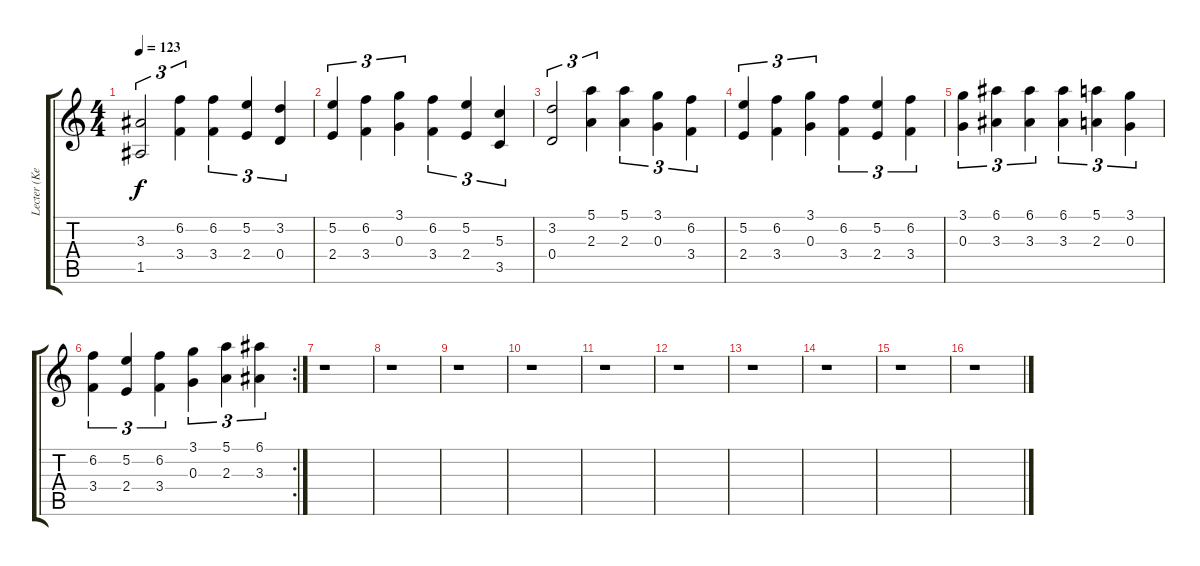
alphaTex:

\track ("Lecter (KeybRight)" "Lecter (Ke") {instrument acousticgrandpiano}
\staff {score tabs}
\tuning (E5 B4 G4 D4 A3 D3) {hide}
\ts (4 4)
\tempo 123
\clef g2
\ks c
(3.3 1.5).2{tu (3 2) dy f} (6.2 3.4).4{tu (3 2)} (6.2 3.4).4{tu (3 2)} (5.2 2.4).4{tu (3 2)} (3.2 0.4).4{tu (3 2)} |
(5.2 2.4).4{tu (3 2)} (6.2 3.4).4{tu (3 2)} (3.1 0.3).4{tu (3 2)} (6.2 3.4).4{tu (3 2)} (5.2 2.4).4{tu (3 2)} (5.3 3.5).4{tu (3 2)} |
(3.2 0.4).2{tu (3 2)} (5.1 2.3).4{tu (3 2)} (5.1 2.3).4{tu (3 2)} (3.1 0.3).4{tu (3 2)} (6.2 3.4).4{tu (3 2)} |
(5.2 2.4).4{tu (3 2)} (6.2 3.4).4{tu (3 2)} (3.1 0.3).4{tu (3 2)} (6.2 3.4).4{tu (3 2)} (5.2 2.4).4{tu (3 2)} (6.2 3.4).4{tu (3 2)} |
(3.1 0.3).4{tu (3 2)} (6.1 3.3).4{tu (3 2)} (6.1 3.3).4{tu (3 2)} (6.1 3.3).4{tu (3 2)} (5.1 2.3).4{tu (3 2)} (3.1 0.3).4{tu (3 2)} |
\rc 2
(6.2 3.4).4{tu (3 2)} (5.2 2.4).4{tu (3 2)} (6.2 3.4).4{tu (3 2)} (3.1 0.3).4{tu (3 2)} (5.1 2.3).4{tu (3 2)} (6.1 3.3).4{tu (3 2)} |
r.1 |
r.1 |
r.1 |
r.1 |
r.1 |
r.1 |
r.1 |
r.1 |
r.1 |
r.1
